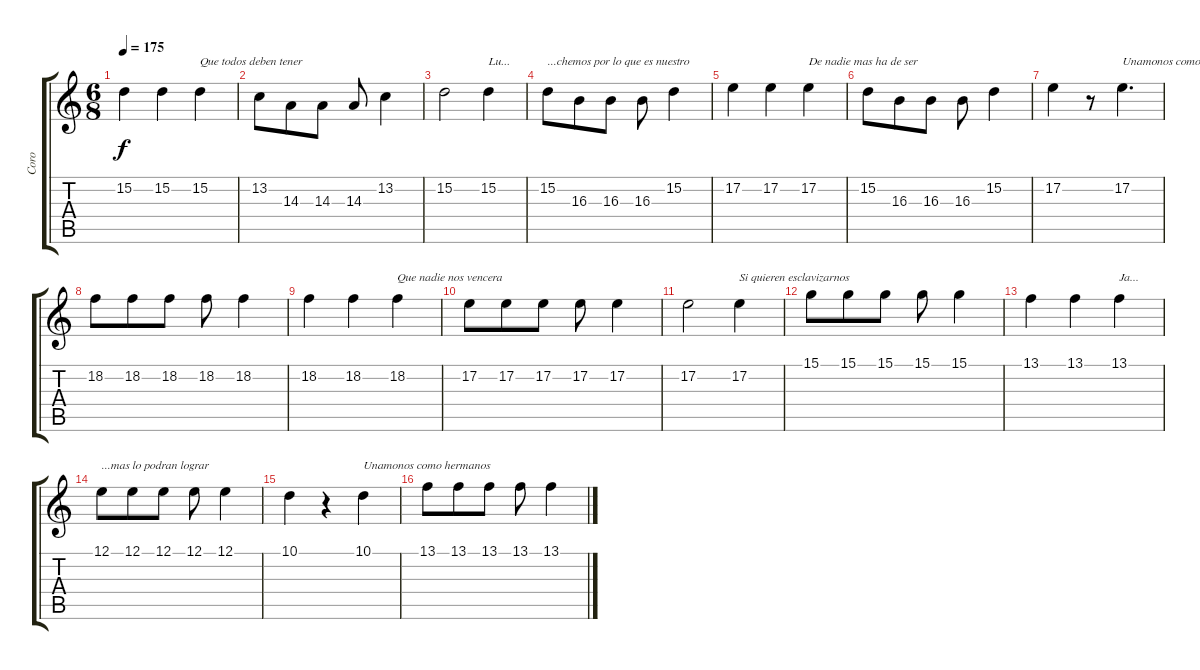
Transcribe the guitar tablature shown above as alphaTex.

\track ("Coro" "Coro") {instrument choiraahs}
\staff {score tabs}
\tuning (E4 B3 G3 D3 A2 E2) {hide}
\ts (6 8)
\tempo 175
\clef g2
\ks c
15.2.4{dy f} 15.2.4 15.2.4{txt "Que todos deben tener"} |
13.2.8 14.3.8 14.3.8 14.3.8 13.2.4 |
15.2.2 15.2.4{txt "Lu..."} |
15.2.8{txt "...chemos por lo que es nuestro"} 16.3.8 16.3.8 16.3.8 15.2.4 |
17.2.4 17.2.4 17.2.4{txt "De nadie mas ha de ser"} |
15.2.8 16.3.8 16.3.8 16.3.8 15.2.4 |
17.2.4 r.8 17.2.4{d txt "Unamonos como hermanos"} |
18.2.8 18.2.8 18.2.8 18.2.8 18.2.4 |
18.2.4 18.2.4 18.2.4{txt "Que nadie nos vencera"} |
17.2.8 17.2.8 17.2.8 17.2.8 17.2.4 |
17.2.2 17.2.4{txt "Si quieren esclavizarnos"} |
15.1.8 15.1.8 15.1.8 15.1.8 15.1.4 |
13.1.4 13.1.4 13.1.4{txt "Ja..."} |
12.1.8{txt "...mas lo podran lograr"} 12.1.8 12.1.8 12.1.8 12.1.4 |
10.1.4 r.4 10.1.4{txt "Unamonos como hermanos"} |
13.1.8 13.1.8 13.1.8 13.1.8 13.1.4
